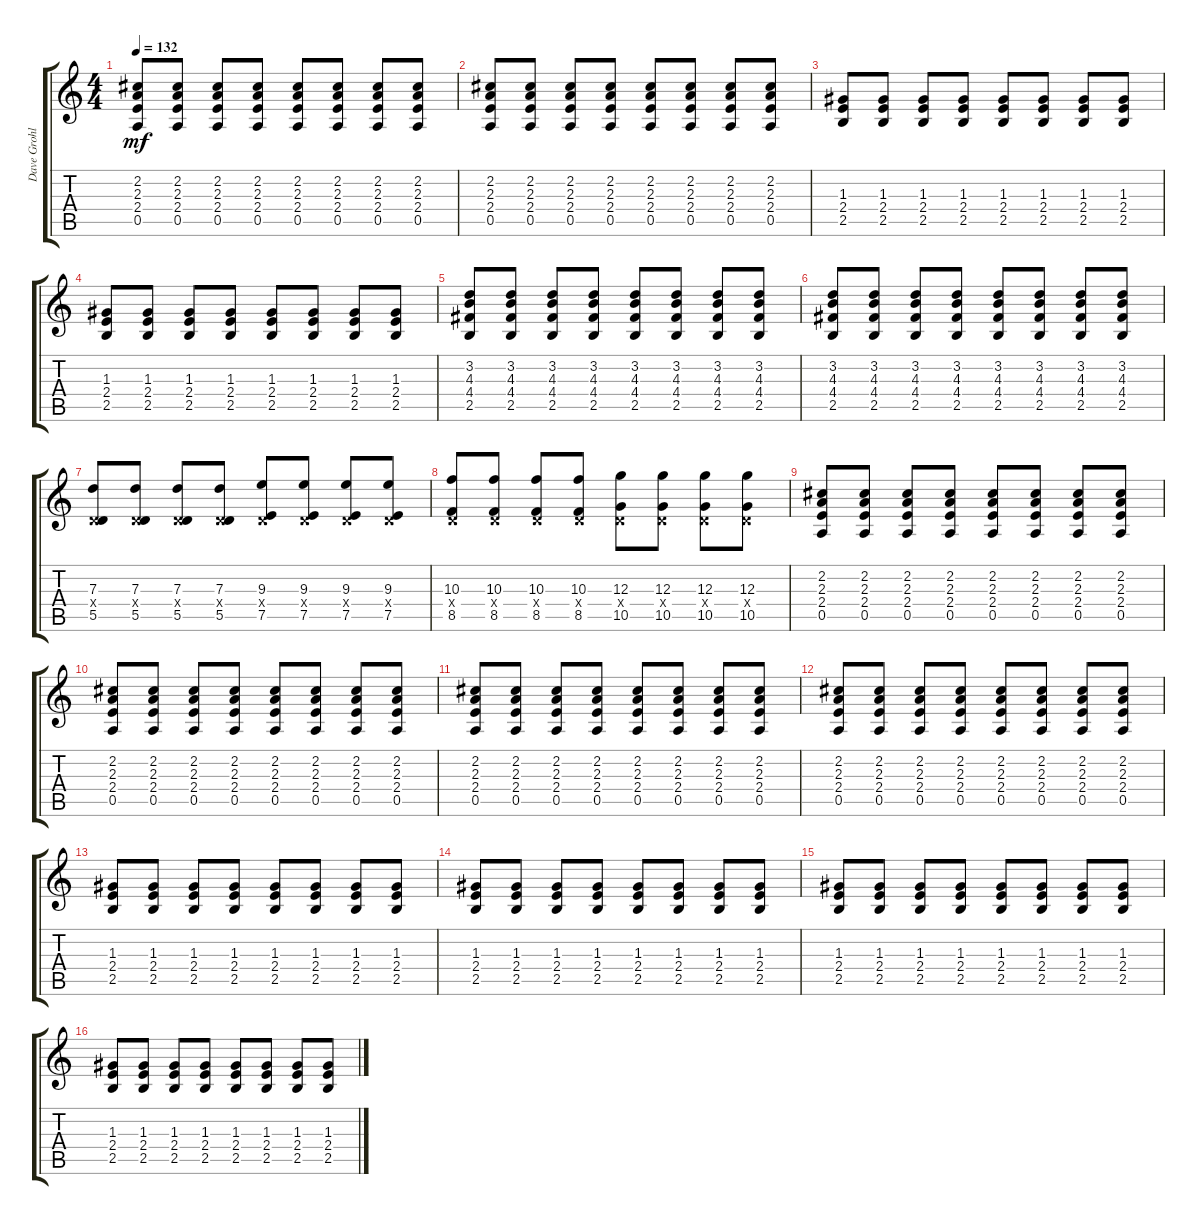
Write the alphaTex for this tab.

\track ("Dave Grohl (Rhythm)" "Dave Grohl") {instrument overdrivenguitar}
\staff {score tabs}
\tuning (E4 B3 G3 D3 A2 E2) {hide}
\ts (4 4)
\tempo 132
\clef g2
\ks c
(2.2 2.3 2.4 0.5).8{dy mf} (2.2 2.3 2.4 0.5).8 (2.2 2.3 2.4 0.5).8 (2.2 2.3 2.4 0.5).8 (2.2 2.3 2.4 0.5).8 (2.2 2.3 2.4 0.5).8 (2.2 2.3 2.4 0.5).8 (2.2 2.3 2.4 0.5).8 |
(2.2 2.3 2.4 0.5).8 (2.2 2.3 2.4 0.5).8 (2.2 2.3 2.4 0.5).8 (2.2 2.3 2.4 0.5).8 (2.2 2.3 2.4 0.5).8 (2.2 2.3 2.4 0.5).8 (2.2 2.3 2.4 0.5).8 (2.2 2.3 2.4 0.5).8 |
(1.3 2.4 2.5).8 (1.3 2.4 2.5).8 (1.3 2.4 2.5).8 (1.3 2.4 2.5).8 (1.3 2.4 2.5).8 (1.3 2.4 2.5).8 (1.3 2.4 2.5).8 (1.3 2.4 2.5).8 |
(1.3 2.4 2.5).8 (1.3 2.4 2.5).8 (1.3 2.4 2.5).8 (1.3 2.4 2.5).8 (1.3 2.4 2.5).8 (1.3 2.4 2.5).8 (1.3 2.4 2.5).8 (1.3 2.4 2.5).8 |
(3.2 4.3 4.4 2.5).8 (3.2 4.3 4.4 2.5).8 (3.2 4.3 4.4 2.5).8 (3.2 4.3 4.4 2.5).8 (3.2 4.3 4.4 2.5).8 (3.2 4.3 4.4 2.5).8 (3.2 4.3 4.4 2.5).8 (3.2 4.3 4.4 2.5).8 |
(3.2 4.3 4.4 2.5).8 (3.2 4.3 4.4 2.5).8 (3.2 4.3 4.4 2.5).8 (3.2 4.3 4.4 2.5).8 (3.2 4.3 4.4 2.5).8 (3.2 4.3 4.4 2.5).8 (3.2 4.3 4.4 2.5).8 (3.2 4.3 4.4 2.5).8 |
(7.3 0.4{x} 5.5).8 (7.3 0.4{x} 5.5).8 (7.3 0.4{x} 5.5).8 (7.3 0.4{x} 5.5).8 (9.3 0.4{x} 7.5).8 (9.3 0.4{x} 7.5).8 (9.3 0.4{x} 7.5).8 (9.3 0.4{x} 7.5).8 |
(10.3 0.4{x} 8.5).8 (10.3 0.4{x} 8.5).8 (10.3 0.4{x} 8.5).8 (10.3 0.4{x} 8.5).8 (12.3 0.4{x} 10.5).8 (12.3 0.4{x} 10.5).8 (12.3 0.4{x} 10.5).8 (12.3 0.4{x} 10.5).8 |
(2.2 2.3 2.4 0.5).8 (2.2 2.3 2.4 0.5).8 (2.2 2.3 2.4 0.5).8 (2.2 2.3 2.4 0.5).8 (2.2 2.3 2.4 0.5).8 (2.2 2.3 2.4 0.5).8 (2.2 2.3 2.4 0.5).8 (2.2 2.3 2.4 0.5).8 |
(2.2 2.3 2.4 0.5).8 (2.2 2.3 2.4 0.5).8 (2.2 2.3 2.4 0.5).8 (2.2 2.3 2.4 0.5).8 (2.2 2.3 2.4 0.5).8 (2.2 2.3 2.4 0.5).8 (2.2 2.3 2.4 0.5).8 (2.2 2.3 2.4 0.5).8 |
(2.2 2.3 2.4 0.5).8 (2.2 2.3 2.4 0.5).8 (2.2 2.3 2.4 0.5).8 (2.2 2.3 2.4 0.5).8 (2.2 2.3 2.4 0.5).8 (2.2 2.3 2.4 0.5).8 (2.2 2.3 2.4 0.5).8 (2.2 2.3 2.4 0.5).8 |
(2.2 2.3 2.4 0.5).8 (2.2 2.3 2.4 0.5).8 (2.2 2.3 2.4 0.5).8 (2.2 2.3 2.4 0.5).8 (2.2 2.3 2.4 0.5).8 (2.2 2.3 2.4 0.5).8 (2.2 2.3 2.4 0.5).8 (2.2 2.3 2.4 0.5).8 |
(1.3 2.4 2.5).8 (1.3 2.4 2.5).8 (1.3 2.4 2.5).8 (1.3 2.4 2.5).8 (1.3 2.4 2.5).8 (1.3 2.4 2.5).8 (1.3 2.4 2.5).8 (1.3 2.4 2.5).8 |
(1.3 2.4 2.5).8 (1.3 2.4 2.5).8 (1.3 2.4 2.5).8 (1.3 2.4 2.5).8 (1.3 2.4 2.5).8 (1.3 2.4 2.5).8 (1.3 2.4 2.5).8 (1.3 2.4 2.5).8 |
(1.3 2.4 2.5).8 (1.3 2.4 2.5).8 (1.3 2.4 2.5).8 (1.3 2.4 2.5).8 (1.3 2.4 2.5).8 (1.3 2.4 2.5).8 (1.3 2.4 2.5).8 (1.3 2.4 2.5).8 |
(1.3 2.4 2.5).8 (1.3 2.4 2.5).8 (1.3 2.4 2.5).8 (1.3 2.4 2.5).8 (1.3 2.4 2.5).8 (1.3 2.4 2.5).8 (1.3 2.4 2.5).8 (1.3 2.4 2.5).8
